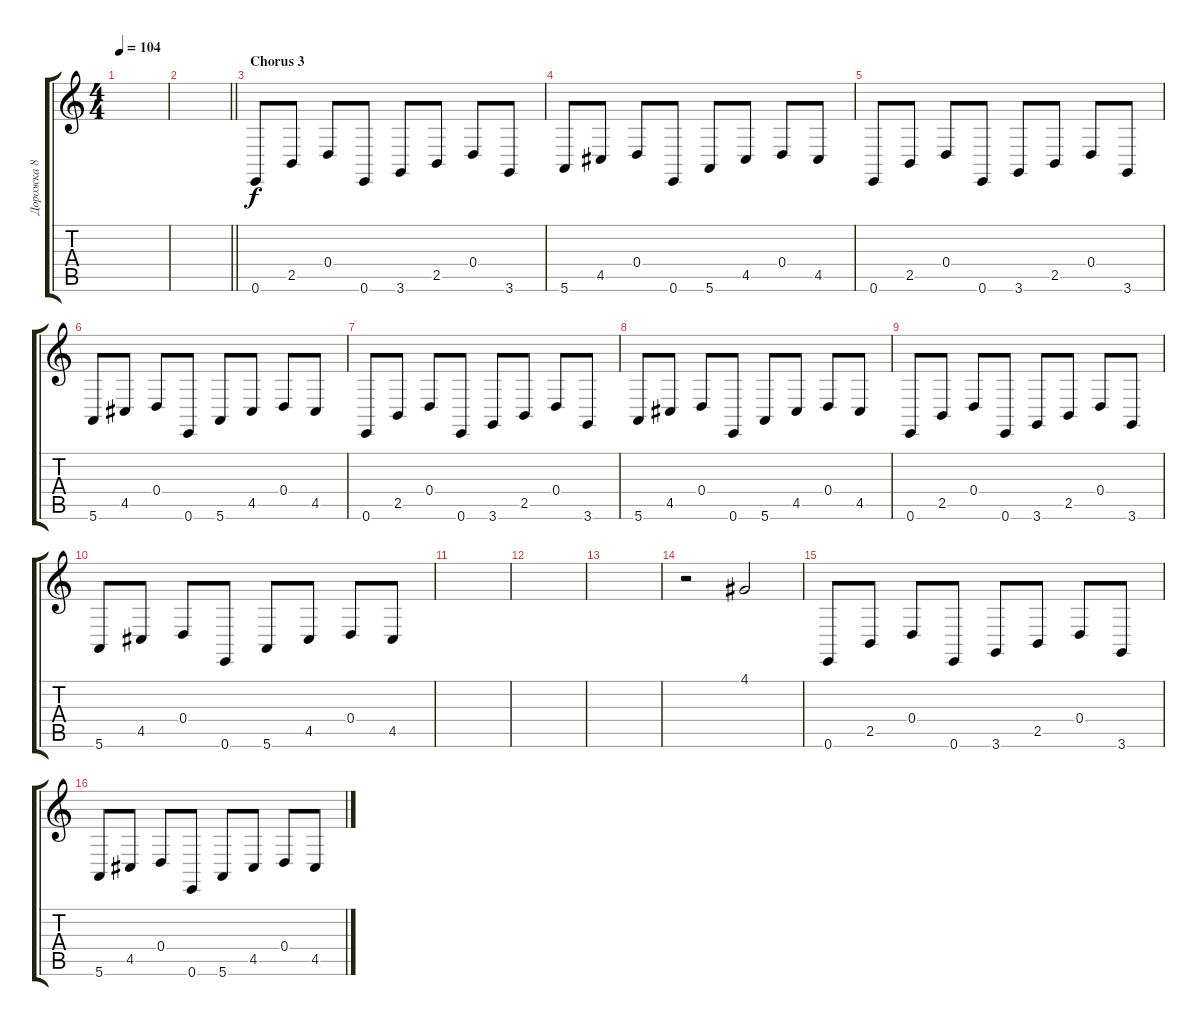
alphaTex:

\track ("Дорожка 8" "Дорожка 8") {instrument pad7halo}
\staff {score tabs}
\tuning (E4 B3 G3 D3 A2 E2) {hide}
\ts (4 4)
\tempo 104
\clef g2
\ks c
|
\barLineRight lightlight
|
\section ("" "Chorus 3")
0.6.8{instrument pad7halo} 2.5.8 0.4.8 0.6.8 3.6.8 2.5.8 0.4.8 3.6.8 |
5.6.8 4.5.8 0.4.8 0.6.8 5.6.8 4.5.8 0.4.8 4.5.8 |
0.6.8 2.5.8 0.4.8 0.6.8 3.6.8 2.5.8 0.4.8 3.6.8 |
5.6.8 4.5.8 0.4.8 0.6.8 5.6.8 4.5.8 0.4.8 4.5.8 |
0.6.8 2.5.8 0.4.8 0.6.8 3.6.8 2.5.8 0.4.8 3.6.8 |
5.6.8 4.5.8 0.4.8 0.6.8 5.6.8 4.5.8 0.4.8 4.5.8 |
0.6.8 2.5.8 0.4.8 0.6.8 3.6.8 2.5.8 0.4.8 3.6.8 |
5.6.8 4.5.8 0.4.8 0.6.8 5.6.8 4.5.8 0.4.8 4.5.8 |
|
|
|
r.2 4.1.2{instrument reversecymbal} |
0.6.8{instrument pad7halo} 2.5.8 0.4.8 0.6.8 3.6.8 2.5.8 0.4.8 3.6.8 |
5.6.8 4.5.8 0.4.8 0.6.8 5.6.8 4.5.8 0.4.8 4.5.8
